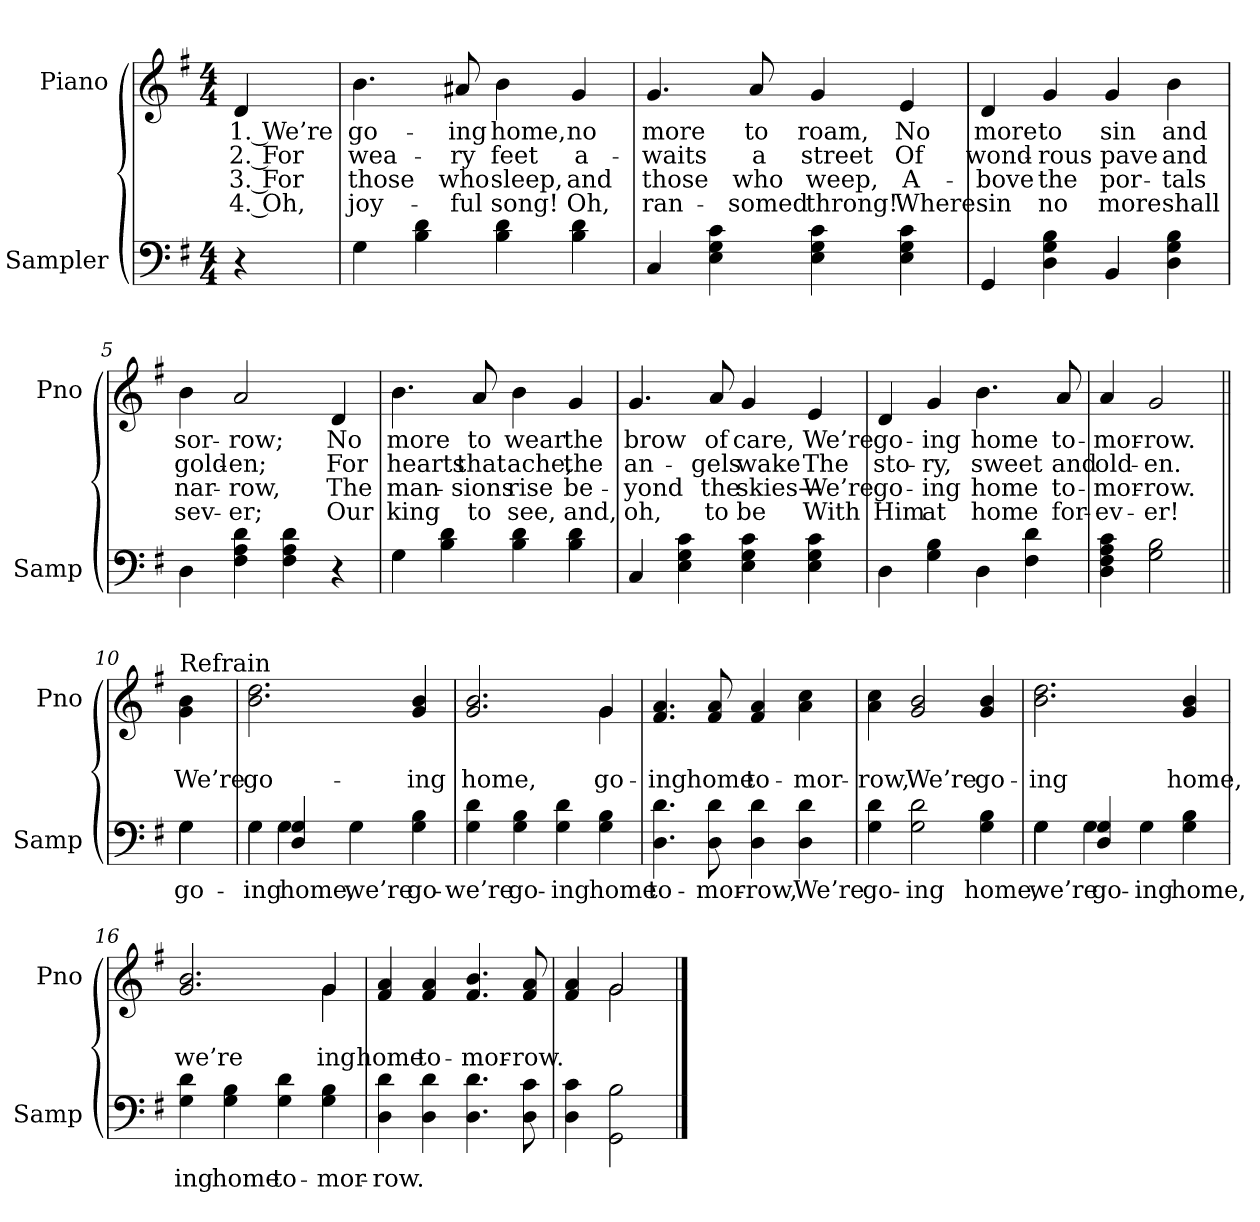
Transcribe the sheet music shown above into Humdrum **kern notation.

**kern	**text	**kern	**text	**text	**text	**text
*part2	*part2	*part1	*part1	*part1	*part1	*part1
*staff2	*staff2	*staff1	*staff1	*staff1	*staff1	*staff1
*I"Sampler	*	*I"Piano	*	*	*	*
*I'Samp	*	*I'Pno	*	*	*	*
*clefF4	*	*clefG2	*	*	*	*
*k[f#]	*	*k[f#]	*	*	*	*
*G:	*	*G:	*	*	*	*
*M4/4	*	*M4/4	*	*	*	*
=1	=1	=1	=1	=1	=1	=1
4r	.	4d	1. We’re	2. For	3. For	4. Oh,
=2	=2	=2	=2	=2	=2	=2
4G	.	4.b	go-	wea-	those	joy-
4B 4d	.	.	.	.	.	.
.	.	8a#X	-ing	-ry	who	-ful
4B 4d	.	4b	home,	feet	sleep,	song!
4B 4d	.	4g	no	a-	and	Oh,
=3	=3	=3	=3	=3	=3	=3
4C	.	4.g	more	-waits	those	ran-
4E 4G 4c	.	.	.	.	.	.
.	.	8a	to	a	who	-somed
4E 4G 4c	.	4g	roam,	street	weep,	throng!
4E 4G 4c	.	4e	No	Of	A-	Where
=4	=4	=4	=4	=4	=4	=4
4GG	.	4d	more	wond-	-bove	sin
4D 4G 4B	.	4g	to	-rous	the	no
4BB	.	4g	sin	pave	por-	more
4D 4G 4B	.	4b	and	and	-tals	shall
=5	=5	=5	=5	=5	=5	=5
4D	.	4b	sor-	gold-	nar-	sev-
4F# 4A 4d	.	2a	-row;	-en;	-row,	-er;
4F# 4A 4d	.	.	.	.	.	.
4r	.	4d	No	For	The	Our
=6	=6	=6	=6	=6	=6	=6
4G	.	4.b	more	hearts	man-	king
4B 4d	.	.	.	.	.	.
.	.	8a	to	that	-sions	to
4B 4d	.	4b	wear	ache,	rise	see,
4B 4d	.	4g	the	the	be-	and,
=7	=7	=7	=7	=7	=7	=7
4C	.	4.g	brow	an-	-yond	oh,
4E 4G 4c	.	.	.	.	.	.
.	.	8a	of	-gels	the	to
4E 4G 4c	.	4g	care,	wake	skies—	be
4E 4G 4c	.	4e	We’re	The	We’re	With
=8	=8	=8	=8	=8	=8	=8
4D	.	4d	go-	sto-	go-	Him
4G 4B	.	4g	-ing	-ry,	-ing	at
4D	.	4.b	home	sweet	home	home
4F# 4d	.	.	.	.	.	.
.	.	8a	to-	and	to-	for-
=9	=9	=9	=9	=9	=9	=9
4D 4F# 4A 4c	.	4a	-mor-	old-	-mor-	-ev-
2G 2B	.	2g	-row.	-en.	-row.	-er!
=10||	=10||	=10||	=10||	=10||	=10||	=10||
*^	*	*	*	*	*	*
!	!	!	!LO:TX:t=Refrain	!	!	!	!
4G\	4G	go-	4g\ 4b\	.	We’re	.	.
=11	=11	=11	=11	=11	=11	=11	=11
4G\	4G	-ing	2.b 2.dd	.	go-	.	.
4D 4G	4G	home,	.	.	.	.	.
4G\	2ryy	we’re	.	.	.	.	.
4G 4B	.	go-	4g 4b	.	-ing	.	.
*v	*v	*	*	*	*	*	*
=12	=12	=12	=12	=12	=12	=12
*	*	*^	*	*	*	*
4G 4d	we’re	2.g 2.b	2.ryy	.	home,	.	.
4G 4B	go-	.	.	.	.	.	.
4G 4d	-ing	.	.	.	.	.	.
4G 4B	home	4g/	4g	.	go-	.	.
*	*	*v	*v	*	*	*	*
=13	=13	=13	=13	=13	=13	=13
4.D 4.d	to-	4.f# 4.a	.	-ing	.	.
8D 8d	-mor-	8f# 8a	.	home	.	.
4D 4d	-row,	4f# 4a	.	to-	.	.
4D 4d	We’re	4a 4cc	.	-mor-	.	.
=14	=14	=14	=14	=14	=14	=14
4G 4d	go-	4a 4cc	.	-row,	.	.
2G 2d	-ing	2g 2b	.	We’re	.	.
4G 4B	home,	4g 4b	.	go-	.	.
=15	=15	=15	=15	=15	=15	=15
*^	*	*	*	*	*	*
4G\	4G	we’re	2.b 2.dd	.	-ing	.	.
4D 4G	4G	go-	.	.	.	.	.
4G\	2ryy	-ing	.	.	.	.	.
4G 4B	.	home,	4g 4b	.	home,	.	.
*v	*v	*	*	*	*	*	*
=16	=16	=16	=16	=16	=16	=16
*	*	*^	*	*	*	*
4G 4d	-ing	2.g 2.b	2.ryy	.	we’re	.	.
4G 4B	home	.	.	.	.	.	.
4G 4d	to-	.	.	.	.	.	.
4G 4B	-mor-	4g/	4g	.	-ing	.	.
*	*	*v	*v	*	*	*	*
=17	=17	=17	=17	=17	=17	=17
4D 4d	-row.	4f# 4a	.	home	.	.
4D 4d	.	4f# 4a	.	to-	.	.
4.D 4.d	.	4.f# 4.b	.	-mor-	.	.
8D 8c	.	8f# 8a	.	-row.	.	.
=18	=18	=18	=18	=18	=18	=18
*	*	*^	*	*	*	*
4D 4c	.	4f# 4a	4ryy	.	.	.	.
2GG 2B	.	2g/	2g	.	.	.	.
*	*	*v	*v	*	*	*	*
==	==	==	==	==	==	==
*-	*-	*-	*-	*-	*-	*-
